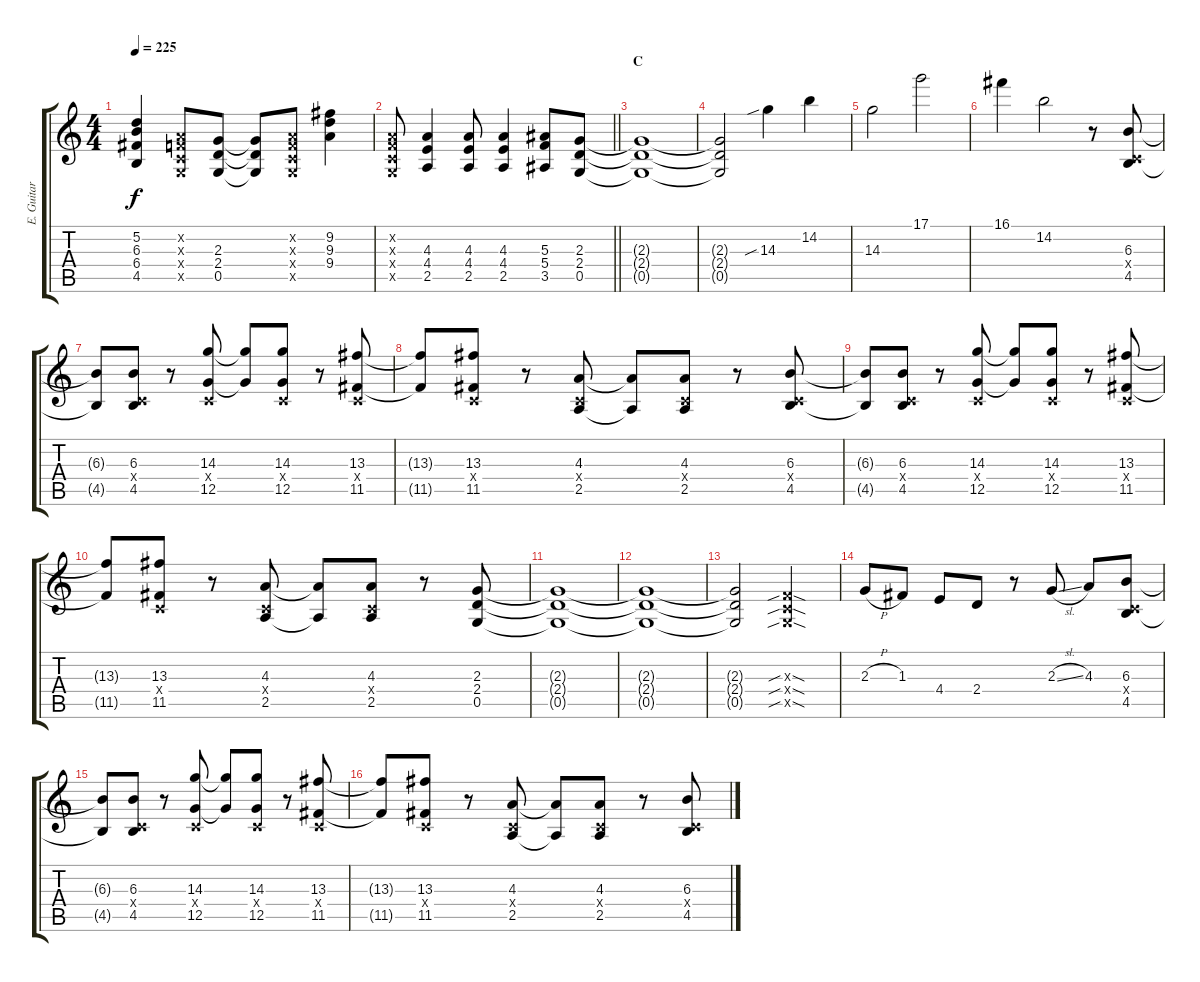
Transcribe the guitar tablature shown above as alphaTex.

\track ("E. Guitar II (Aoi)" "E. Guitar ") {instrument overdrivenguitar}
\staff {score tabs}
\tuning (D4 A3 F3 C3 G2 D2) {hide}
\ts (4 4)
\tempo 225
\clef g2
\ks c
(5.2 6.3 6.4 4.5).4{dy f} (0.2{x} 0.3{x} 0.4{x} 0.5{x}).8 (2.3 2.4 0.5).8 (2.3{t} 2.4{t} 0.5{t}).8 (0.2{x} 0.3{x} 0.4{x} 0.5{x}).8 (9.2 9.3 9.4).4 |
\barLineRight lightlight
(0.2{x} 0.3{x} 0.4{x} 0.5{x}).8 (4.3 4.4 2.5).4 (4.3 4.4 2.5).8 (4.3 4.4 2.5).4 (5.3 5.4 3.5).8 (2.3 2.4 0.5).8 |
\section ("" "C")
(2.3{t} 2.4{t} 0.5{t}).1 |
(2.3{t} 2.4{t} 0.5{t}).2 14.3{sib}.4 14.2.4 |
14.3.2 17.1.2 |
16.1.4 14.2.2 r.8 (6.3 0.4{x} 4.5).8 |
(6.3{t} 4.5{t}).8 (6.3 0.4{x} 4.5).8 r.8 (14.3 0.4{x} 12.5).8 (14.3{t} 12.5{t}).8 (14.3 0.4{x} 12.5).8 r.8 (13.3 0.4{x} 11.5).8 |
(13.3{t} 11.5{t}).8 (13.3 0.4{x} 11.5).8 r.8 (4.3 0.4{x} 2.5).8 (4.3{t} 2.5{t}).8 (4.3 0.4{x} 2.5).8 r.8 (6.3 0.4{x} 4.5).8 |
(6.3{t} 4.5{t}).8 (6.3 0.4{x} 4.5).8 r.8 (14.3 0.4{x} 12.5).8 (14.3{t} 12.5{t}).8 (14.3 0.4{x} 12.5).8 r.8 (13.3 0.4{x} 11.5).8 |
(13.3{t} 11.5{t}).8 (13.3 0.4{x} 11.5).8 r.8 (4.3 0.4{x} 2.5).8 (4.3{t} 2.5{t}).8 (4.3 0.4{x} 2.5).8 r.8 (2.3 2.4 0.5).8 |
(2.3{t} 2.4{t} 0.5{t}).1 |
(2.3{t} 2.4{t} 0.5{t}).1 |
(2.3{t} 2.4{t} 0.5{t}).2 (0.3{sib sod x} 0.4{sib sod x} 0.5{sib sod x}).2 |
2.3{h}.8 1.3.8 4.4.8 2.4.8 r.8 2.3{sl}.8 4.3.8 (6.3 0.4{x} 4.5).8 |
(6.3{t} 4.5{t}).8 (6.3 0.4{x} 4.5).8 r.8 (14.3 0.4{x} 12.5).8 (14.3{t} 12.5{t}).8 (14.3 0.4{x} 12.5).8 r.8 (13.3 0.4{x} 11.5).8 |
(13.3{t} 11.5{t}).8 (13.3 0.4{x} 11.5).8 r.8 (4.3 0.4{x} 2.5).8 (4.3{t} 2.5{t}).8 (4.3 0.4{x} 2.5).8 r.8 (6.3 0.4{x} 4.5).8
